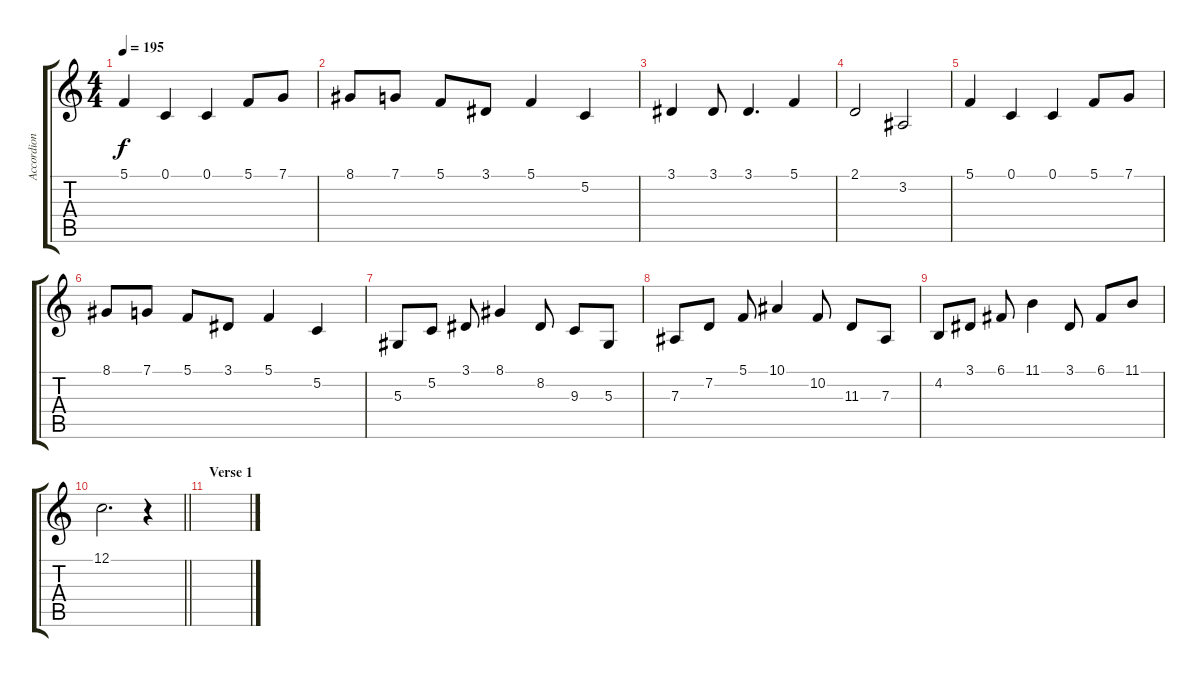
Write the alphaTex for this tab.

\track ("Accordion" "Accordion") {instrument accordion}
\staff {score tabs}
\tuning (C4 G3 Eb3 Bb2 F2 C2) {hide}
\ts (4 4)
\tempo 195
\clef g2
\ks c
5.1.4{dy f} 0.1.4 0.1.4 5.1.8 7.1.8 |
8.1.8 7.1.8 5.1.8 3.1.8 5.1.4 5.2.4 |
3.1.4 3.1.8 3.1.4{d} 5.1.4 |
2.1.2 3.2.2 |
5.1.4 0.1.4 0.1.4 5.1.8 7.1.8 |
8.1.8 7.1.8 5.1.8 3.1.8 5.1.4 5.2.4 |
5.3.8 5.2.8 3.1.8 8.1.4 8.2.8 9.3.8 5.3.8 |
7.3.8 7.2.8 5.1.8 10.1.4 10.2.8 11.3.8 7.3.8 |
4.2.8 3.1.8 6.1.8 11.1.4 3.1.8 6.1.8 11.1.8 |
\barLineRight lightlight
12.1.2{d} r.4 |
\section ("" "Verse 1")
